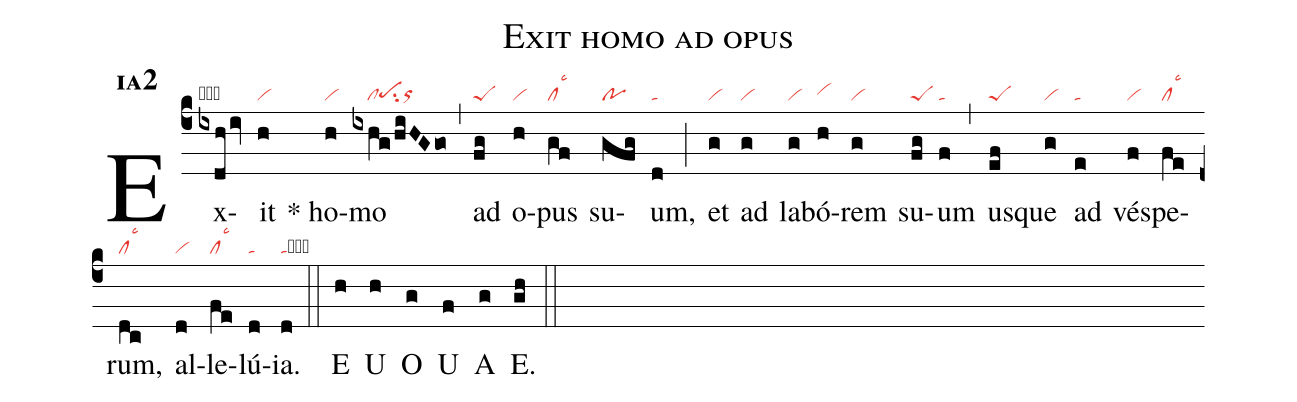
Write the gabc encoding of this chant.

name:Exit homo ad opus;
office-part:an;
mode:1a2;
nabc-lines:1;
%%
initial-style: 1;
name: Exit homo ad opus;
mode:1;
office-part: Antiphona;
annotation: Ant.;
annotation:i a 2;
nabc-lines:1;
%%
(c4) Ex(ixdh/iv|obscG-1)it(h|vi) <sp>*</sp> ho(h|vi)mo(ixhg/hiHGgo|////clpehgsu2orhg) (,) ad(fg|peS) o(h|vi)pus(gf|cllsc3) su(gfg|po)um,(d|ta) (;) et(g|vi) ad(g|vi) la(g|vi)bó(h|vihh)rem(g|vi) su(fg|peS)um(f|ta) (,) us(ef|peS)que(g|vi) ad(e|ta) vés(f|vi)pe(fe|cllsc3)rum,(dc|cllsc3) al(d|vi)le(fe|cllsc3)lú(d|ta)ia.(d|tacb) (::)
<eu>E(h) U(h) O(g) U(f) A(g) E.(gh) </eu>(::)
